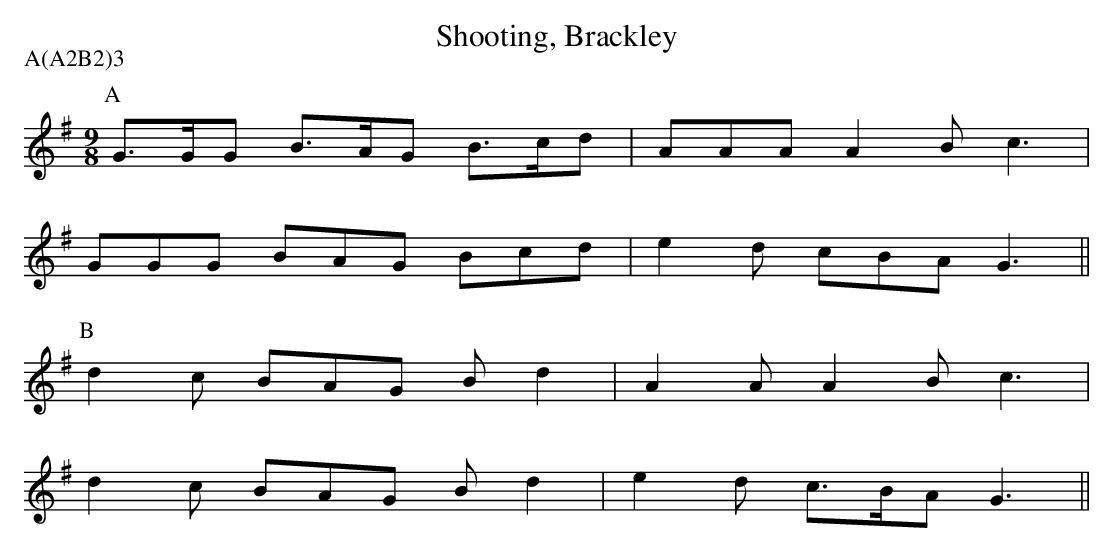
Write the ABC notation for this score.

X:1
T:Shooting, Brackley
M:9/8
L:1/8
P:A(A2B2)3
K:G
P:A
G>GG B>AG B>cd|AAA A2B  c3|
GGG  BAG  Bcd |e2d cBA  G3||
P:B
d2c  BAG  Bd2 |A2A A2B  c3|
d2c  BAG  Bd2 |e2d c>BA G3||
